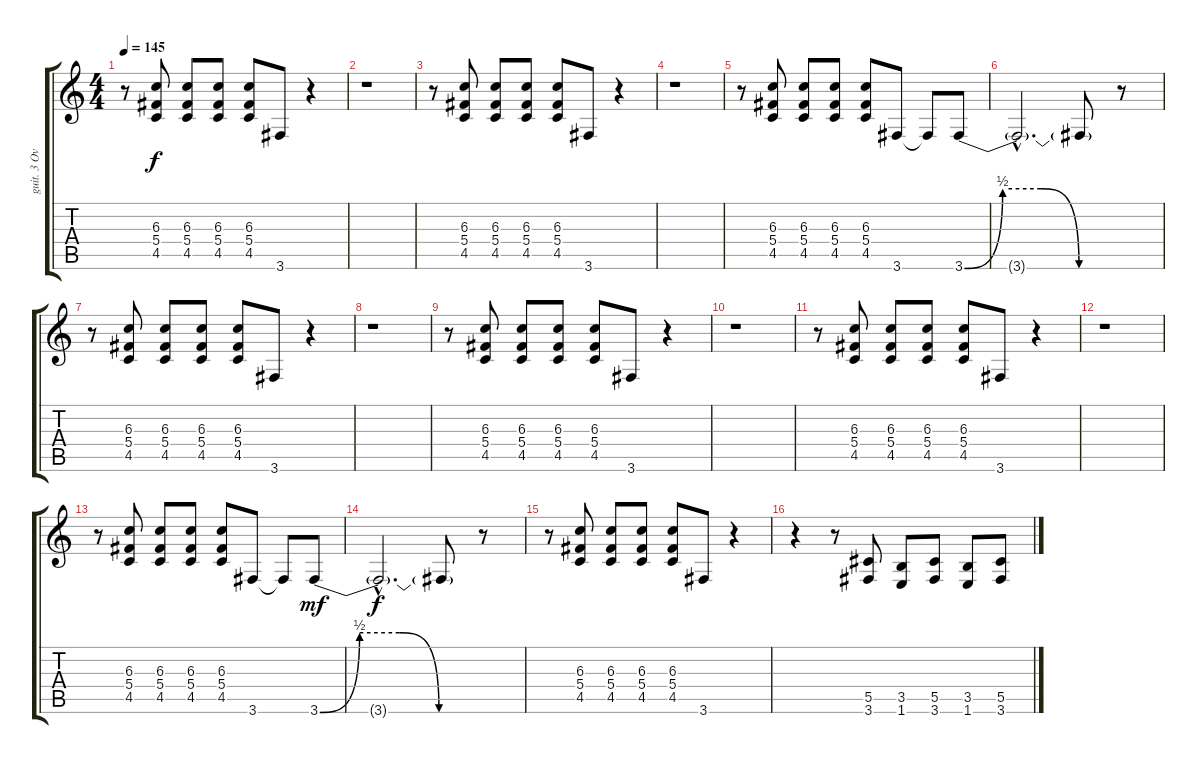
\track ("guit. 3 Overdrive" "guit. 3 Ov") {instrument overdrivenguitar}
\staff {score tabs}
\tuning (Eb4 Bb3 Gb3 Db3 Ab2 Eb2) {hide}
\ts (4 4)
\tempo 145
\clef g2
\ks c
r.8{dy f} (6.3 5.4 4.5).8 (6.3 5.4 4.5).8 (6.3 5.4 4.5).8 (6.3 5.4 4.5).8 3.6.8 r.4 |
r.1 |
r.8 (6.3 5.4 4.5).8 (6.3 5.4 4.5).8 (6.3 5.4 4.5).8 (6.3 5.4 4.5).8 3.6.8 r.4 |
r.1 |
r.8 (6.3 5.4 4.5).8 (6.3 5.4 4.5).8 (6.3 5.4 4.5).8 (6.3 5.4 4.5).8 3.6.8 3.6{t}.8 3.6{be (custom 0 0 15 2 30 2 45 0 60 0)}.8 |
3.6{hac t}.2{d} 3.6{t}.8 r.8 |
r.8 (6.3 5.4 4.5).8 (6.3 5.4 4.5).8 (6.3 5.4 4.5).8 (6.3 5.4 4.5).8 3.6.8 r.4 |
r.1 |
r.8 (6.3 5.4 4.5).8 (6.3 5.4 4.5).8 (6.3 5.4 4.5).8 (6.3 5.4 4.5).8 3.6.8 r.4 |
r.1 |
r.8 (6.3 5.4 4.5).8 (6.3 5.4 4.5).8 (6.3 5.4 4.5).8 (6.3 5.4 4.5).8 3.6.8 r.4 |
r.1 |
r.8 (6.3 5.4 4.5).8 (6.3 5.4 4.5).8 (6.3 5.4 4.5).8 (6.3 5.4 4.5).8 3.6.8 3.6{t}.8 3.6{be (custom 0 0 15 2 30 2 45 0 60 0)}.8{dy mf} |
3.6{hac t}.2{d dy f} 3.6{t}.8 r.8 |
r.8 (6.3 5.4 4.5).8 (6.3 5.4 4.5).8 (6.3 5.4 4.5).8 (6.3 5.4 4.5).8 3.6.8 r.4 |
r.4 r.8 (5.5 3.6).8 (3.5 1.6).8 (5.5 3.6).8 (3.5 1.6).8 (5.5 3.6).8
